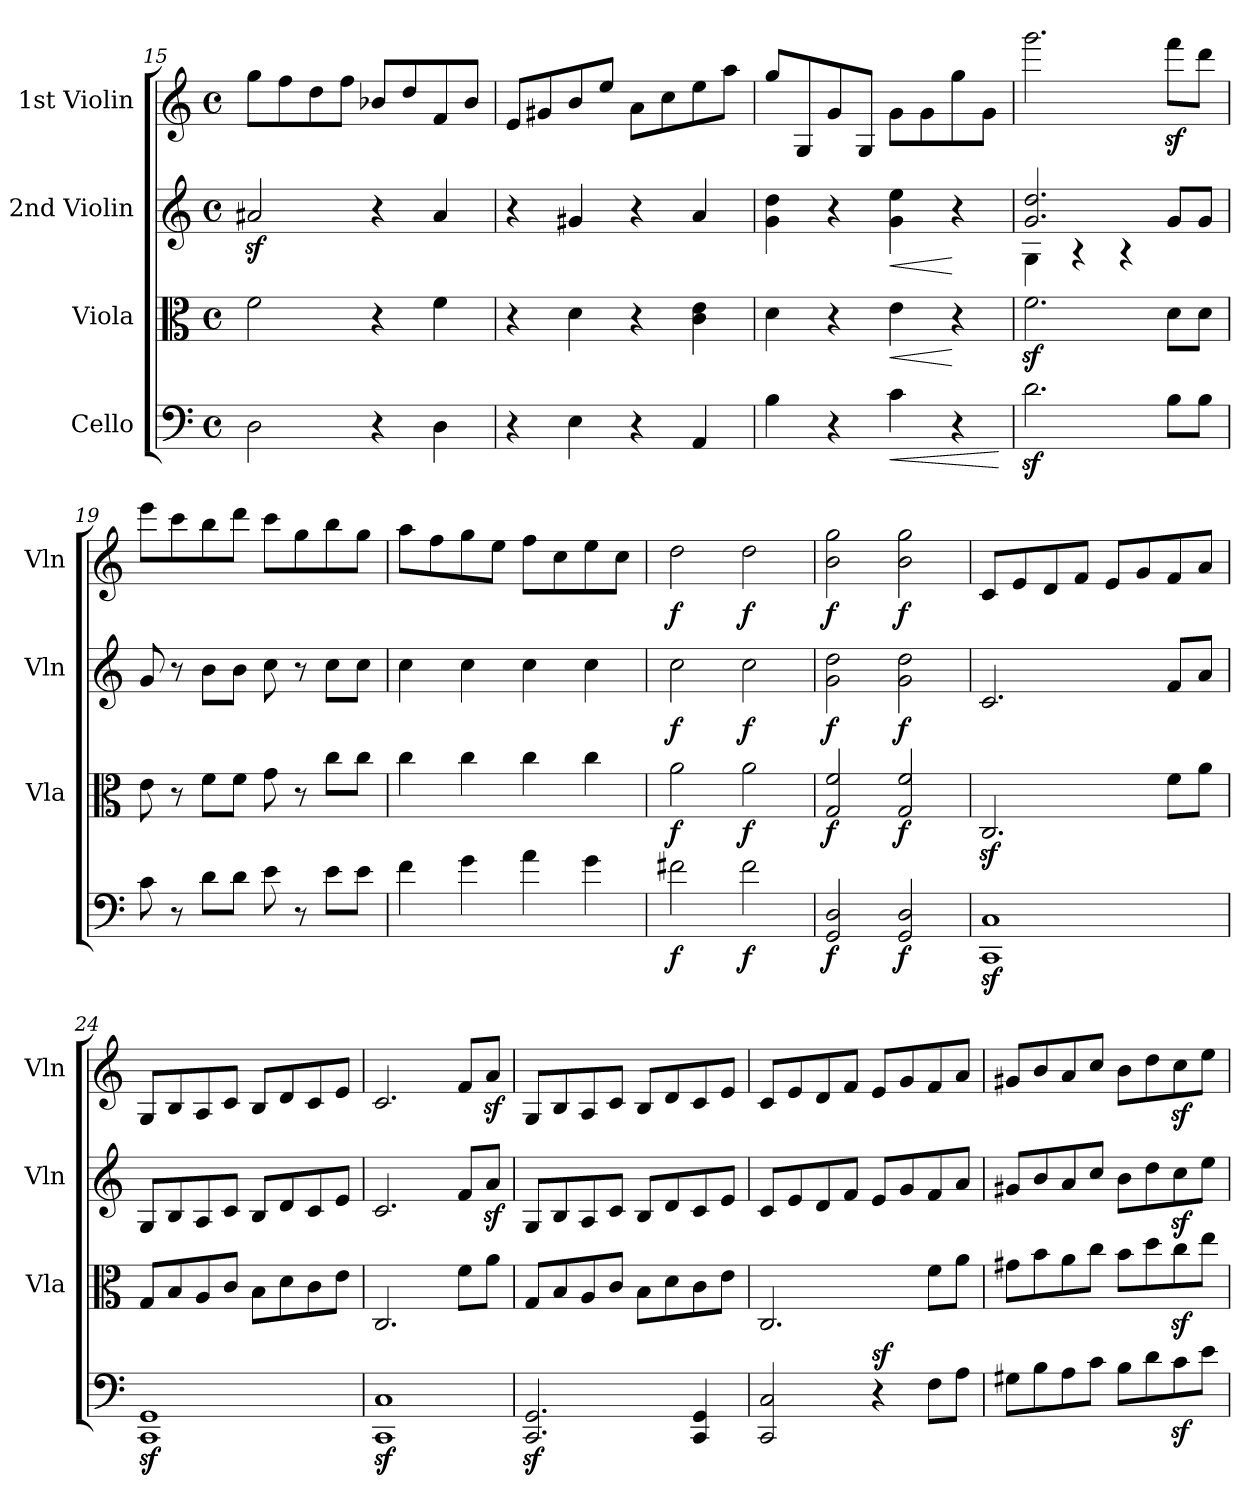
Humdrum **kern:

**kern	**dynam	**kern	**dynam	**kern	**dynam	**kern	**dynam
*part4	*part4	*part3	*part3	*part2	*part2	*part1	*part1
*staff4	*staff4	*staff3	*staff3	*staff2	*staff2	*staff1	*staff1
*I"Cello	*	*I"Viola	*	*I"2nd Violin	*	*I"1st Violin	*
*	*	*I'Vla	*	*I'Vln	*	*I'Vln	*
*clefF4	*	*clefC3	*	*clefG2	*	*clefG2	*
*k[]	*	*k[]	*	*k[]	*	*k[]	*
*C:	*	*C:	*	*C:	*	*C:	*
*M4/4	*	*M4/4	*	*M4/4	*	*M4/4	*
*met(c)	*	*met(c)	*	*met(c)	*	*met(c)	*
=15	=15	=15	=15	=15	=15	=15	=15
2D\	.	2f\	.	2a#Xz>/	.	8gg\L	.
.	.	.	.	.	.	8ff\	.
.	.	.	.	.	.	8dd\	.
.	.	.	.	.	.	8ff\J	.
4r	.	4r	.	4r	.	8b-X/L	.
.	.	.	.	.	.	8dd/	.
4D\	.	4f\	.	4a#/	.	8f/	.
.	.	.	.	.	.	8b-/J	.
=16	=16	=16	=16	=16	=16	=16	=16
4r	.	4r	.	4r	.	8e/L	.
.	.	.	.	.	.	8g#X/	.
4E\	.	4d\	.	4g#X/	.	8b/	.
.	.	.	.	.	.	8ee/J	.
4r	.	4r	.	4r	.	8a\L	.
.	.	.	.	.	.	8cc\	.
4AA/	.	4c\ 4e\	.	4a/	.	8ee\	.
.	.	.	.	.	.	8aa\J	.
=17	=17	=17	=17	=17	=17	=17	=17
4B\	.	4d\	.	4g\ 4dd\	.	8gg/L	.
.	.	.	.	.	.	8G/	.
4r	.	4r	.	4r	.	8g/	.
.	.	.	.	.	.	8G/J	.
!	!LO:HP:b	!	!LO:HP:b	!	!LO:HP:b	!	!
4c\	<	4e\	<	4g\ 4ee\	<	8g\L	.
.	.	.	.	.	.	8g\	.
4r	.	4r	[	4r	[	8gg\	.
.	.	.	.	.	.	8g\J	.
.	[	.	.	.	.	.	.
=18	=18	=18	=18	=18	=18	=18	=18
*	*	*	*	*^	*	*	*
2.dz<\	.	2.fz>\	.	2.g/ 2.dd/	4G\	.	2.ggg\	.
.	.	.	.	.	4rA	.	.	.
.	.	.	.	.	4rA	.	.	.
8B\L	.	8d\L	.	8g/L	4ryy	.	8fffz<\L	.
8B\J	.	8d\J	.	8g/J	.	.	8ddd\J	.
*	*	*	*	*v	*v	*	*	*
!!LO:LB:g=z
=19	=19	=19	=19	=19	=19	=19	=19
8c\	.	8e\	.	8g/	.	8eee\L	.
8r	.	8r	.	8r	.	8ccc\	.
8d\L	.	8f\L	.	8b\L	.	8bb\	.
8d\J	.	8f\J	.	8b\J	.	8ddd\J	.
8e\	.	8g\	.	8cc\	.	8ccc\L	.
8r	.	8r	.	8r	.	8gg\	.
8e\L	.	8cc\L	.	8cc\L	.	8bb\	.
8e\J	.	8cc\J	.	8cc\J	.	8gg\J	.
=20	=20	=20	=20	=20	=20	=20	=20
4f\	.	4cc\	.	4cc\	.	8aa\L	.
.	.	.	.	.	.	8ff\	.
4g\	.	4cc\	.	4cc\	.	8gg\	.
.	.	.	.	.	.	8ee\J	.
4a\	.	4cc\	.	4cc\	.	8ff\L	.
.	.	.	.	.	.	8cc\	.
4g\	.	4cc\	.	4cc\	.	8ee\	.
.	.	.	.	.	.	8cc\J	.
=21	=21	=21	=21	=21	=21	=21	=21
!	!LO:DY:b	!	!LO:DY:b	!	!LO:DY:b	!	!LO:DY:b
2f#X\	f	2a\	f	2cc\	f	2dd\	f
!	!LO:DY:b	!	!LO:DY:b	!	!LO:DY:b	!	!LO:DY:b
2f#\	f	2a\	f	2cc\	f	2dd\	f
=22	=22	=22	=22	=22	=22	=22	=22
!	!LO:DY:b	!	!LO:DY:b	!	!LO:DY:b	!	!LO:DY:b
2GG/ 2D/	f	2G/ 2f/	f	2g\ 2dd\	f	2b\ 2gg\	f
!	!LO:DY:b	!	!LO:DY:b	!	!LO:DY:b	!	!LO:DY:b
2GG/ 2D/	f	2G/ 2f/	f	2g\ 2dd\	f	2b\ 2gg\	f
=23	=23	=23	=23	=23	=23	=23	=23
1CCz> 1Cz>	.	2.Cz>/	.	2.c/	.	8c/L	.
.	.	.	.	.	.	8e/	.
.	.	.	.	.	.	8d/	.
.	.	.	.	.	.	8f/J	.
.	.	.	.	.	.	8e/L	.
.	.	.	.	.	.	8g/	.
.	.	8f\L	.	8f/L	.	8f/	.
.	.	8a\J	.	8a/J	.	8a/J	.
=24	=24	=24	=24	=24	=24	=24	=24
1CCz< 1GGz<	.	8G/L	.	8G/L	.	8G/L	.
.	.	8B/	.	8B/	.	8B/	.
.	.	8A/	.	8A/	.	8A/	.
.	.	8c/J	.	8c/J	.	8c/J	.
.	.	8B\L	.	8B/L	.	8B/L	.
.	.	8d\	.	8d/	.	8d/	.
.	.	8c\	.	8c/	.	8c/	.
.	.	8e\J	.	8e/J	.	8e/J	.
=25	=25	=25	=25	=25	=25	=25	=25
1CCz> 1Cz>	.	2.C/	.	2.c/	.	2.c/	.
.	.	8f\L	.	8f/L	.	8f/L	.
.	.	8a\J	.	8az</J	.	8az</J	.
=26	=26	=26	=26	=26	=26	=26	=26
2.CCz</ 2.GGz</	.	8G/L	.	8G/L	.	8G/L	.
.	.	8B/	.	8B/	.	8B/	.
.	.	8A/	.	8A/	.	8A/	.
.	.	8c/J	.	8c/J	.	8c/J	.
.	.	8B\L	.	8B/L	.	8B/L	.
.	.	8d\	.	8d/	.	8d/	.
4CC/ 4GG/	.	8c\	.	8c/	.	8c/	.
.	.	8e\J	.	8e/J	.	8e/J	.
=27	=27	=27	=27	=27	=27	=27	=27
2CC/ 2C/	.	2.C/	.	8c/L	.	8c/L	.
.	.	.	.	8e/	.	8e/	.
.	.	.	.	8d/	.	8d/	.
.	.	.	.	8f/J	.	8f/J	.
!	!LO:DY:a	!	!	!	!	!	!
4r	sf	.	.	8e/L	.	8e/L	.
.	.	.	.	8g/	.	8g/	.
8F\L	.	8f\L	.	8f/	.	8f/	.
8A\J	.	8a\J	.	8a/J	.	8a/J	.
!!LO:LB:g=z
=28	=28	=28	=28	=28	=28	=28	=28
8G#X\L	.	8g#X\L	.	8g#X/L	.	8g#X/L	.
8B\	.	8b\	.	8b/	.	8b/	.
8A\	.	8a\	.	8a/	.	8a/	.
8c\J	.	8cc\J	.	8cc/J	.	8cc/J	.
8B\L	.	8b\L	.	8b\L	.	8b\L	.
8d\	.	8dd\	.	8dd\	.	8dd\	.
8cz<\	.	8ccz<\	.	8ccz<\	.	8ccz<\	.
8e\J	.	8ee\J	.	8ee\J	.	8ee\J	.
=	=	=	=	=	=	=	=
*-	*-	*-	*-	*-	*-	*-	*-
